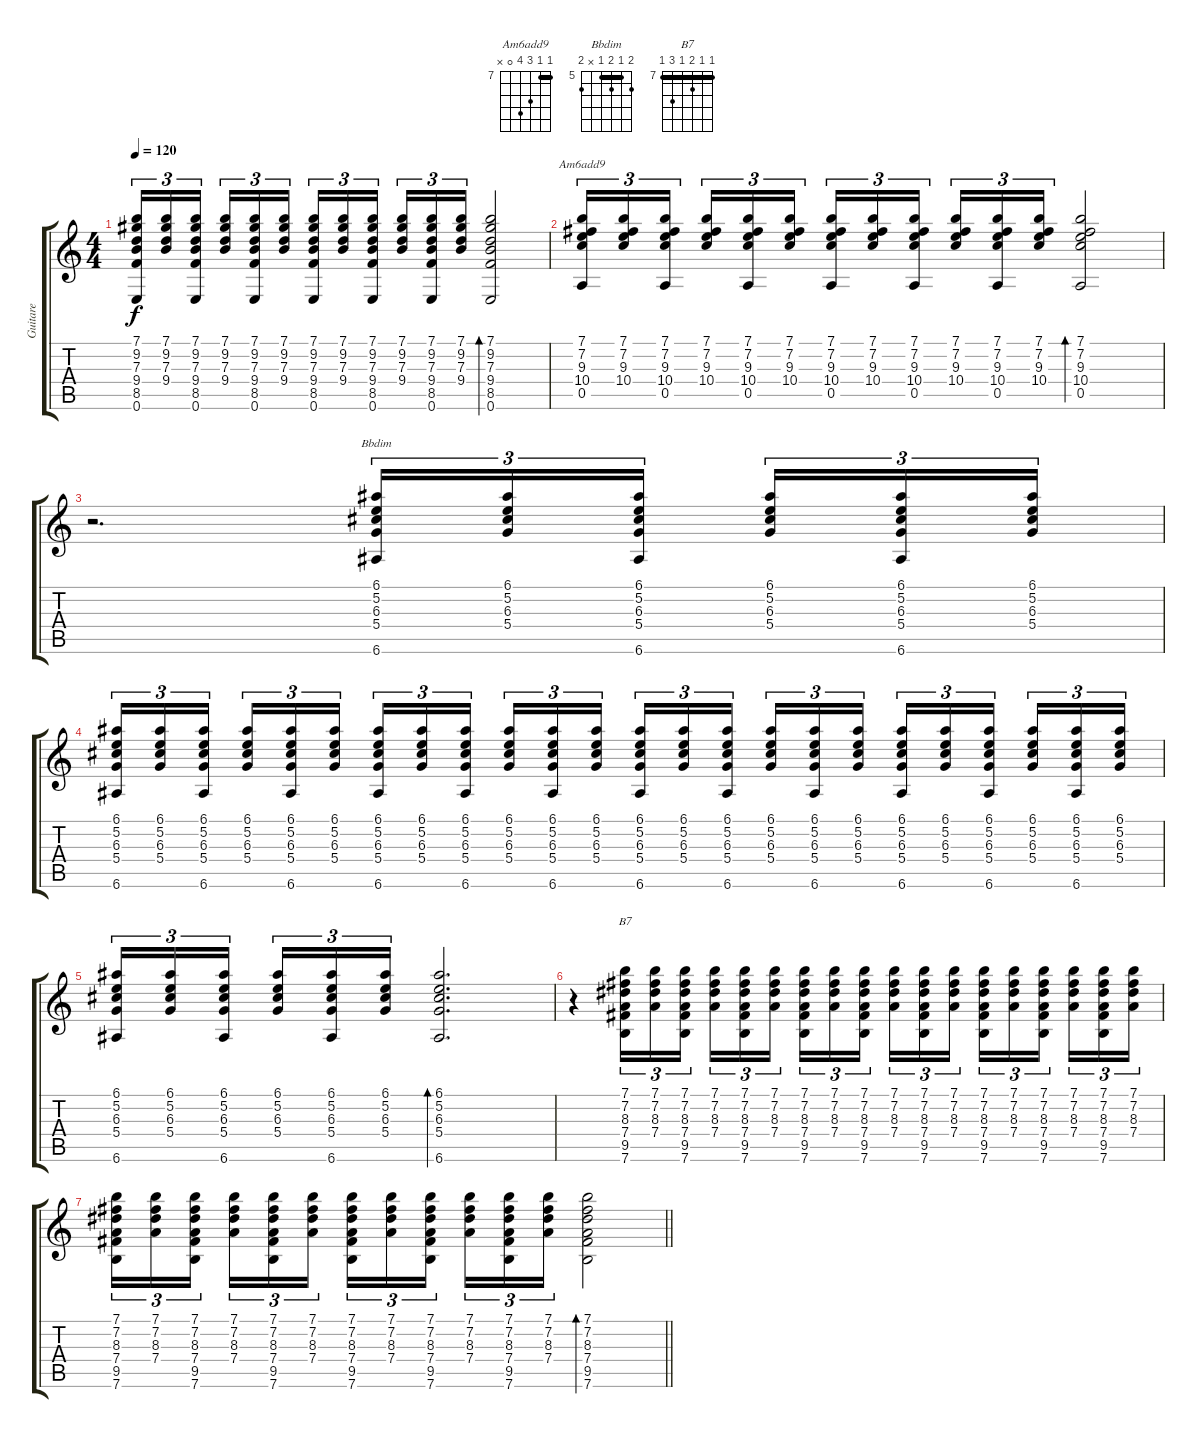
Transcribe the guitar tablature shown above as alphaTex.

\track ("Guitare" "Guitare") {instrument acousticguitarsteel}
\staff {score tabs}
\tuning (E4 B3 G3 D3 A2 E2) {hide}
\chord ("Am6add9" 7 7 9 10 0 x) {firstfret 7 barre 7}
\chord ("Bbdim" 6 5 6 5 x 6) {firstfret 5 barre 5}
\chord ("B7" 7 7 8 7 9 7) {firstfret 7 barre 7}
\ts (4 4)
\tempo 120
\clef g2
\ks c
(7.1 9.2 7.3 9.4 8.5 0.6).16{tu (3 2) dy f} (7.1 9.2 7.3 9.4).16{tu (3 2)} (7.1 9.2 7.3 9.4 8.5 0.6).16{tu (3 2) beam splitsecondary} (7.1 9.2 7.3 9.4).16{tu (3 2)} (7.1 9.2 7.3 9.4 8.5 0.6).16{tu (3 2)} (7.1 9.2 7.3 9.4).16{tu (3 2)} (7.1 9.2 7.3 9.4 8.5 0.6).16{tu (3 2)} (7.1 9.2 7.3 9.4).16{tu (3 2)} (7.1 9.2 7.3 9.4 8.5 0.6).16{tu (3 2) beam splitsecondary} (7.1 9.2 7.3 9.4).16{tu (3 2)} (7.1 9.2 7.3 9.4 8.5 0.6).16{tu (3 2)} (7.1 9.2 7.3 9.4).16{tu (3 2)} (7.1 9.2 7.3 9.4 8.5 0.6).2{bd 480} |
(7.1 7.2 9.3 10.4 0.5).16{tu (3 2) ch "Am6add9"} (7.1 7.2 9.3 10.4).16{tu (3 2)} (7.1 7.2 9.3 10.4 0.5).16{tu (3 2) beam splitsecondary} (7.1 7.2 9.3 10.4).16{tu (3 2)} (7.1 7.2 9.3 10.4 0.5).16{tu (3 2)} (7.1 7.2 9.3 10.4).16{tu (3 2)} (7.1 7.2 9.3 10.4 0.5).16{tu (3 2)} (7.1 7.2 9.3 10.4).16{tu (3 2)} (7.1 7.2 9.3 10.4 0.5).16{tu (3 2) beam splitsecondary} (7.1 7.2 9.3 10.4).16{tu (3 2)} (7.1 7.2 9.3 10.4 0.5).16{tu (3 2)} (7.1 7.2 9.3 10.4).16{tu (3 2)} (7.1 7.2 9.3 10.4 0.5).2{bd 480} |
r.2{d} (6.1 5.2 6.3 5.4 6.6).16{tu (3 2) ch "Bbdim"} (6.1 5.2 6.3 5.4).16{tu (3 2)} (6.1 5.2 6.3 5.4 6.6).16{tu (3 2) beam splitsecondary} (6.1 5.2 6.3 5.4).16{tu (3 2)} (6.1 5.2 6.3 5.4 6.6).16{tu (3 2)} (6.1 5.2 6.3 5.4).16{tu (3 2)} |
(6.1 5.2 6.3 5.4 6.6).16{tu (3 2)} (6.1 5.2 6.3 5.4).16{tu (3 2)} (6.1 5.2 6.3 5.4 6.6).16{tu (3 2) beam splitsecondary} (6.1 5.2 6.3 5.4).16{tu (3 2)} (6.1 5.2 6.3 5.4 6.6).16{tu (3 2)} (6.1 5.2 6.3 5.4).16{tu (3 2)} (6.1 5.2 6.3 5.4 6.6).16{tu (3 2)} (6.1 5.2 6.3 5.4).16{tu (3 2)} (6.1 5.2 6.3 5.4 6.6).16{tu (3 2) beam splitsecondary} (6.1 5.2 6.3 5.4).16{tu (3 2)} (6.1 5.2 6.3 5.4 6.6).16{tu (3 2)} (6.1 5.2 6.3 5.4).16{tu (3 2)} (6.1 5.2 6.3 5.4 6.6).16{tu (3 2)} (6.1 5.2 6.3 5.4).16{tu (3 2)} (6.1 5.2 6.3 5.4 6.6).16{tu (3 2) beam splitsecondary} (6.1 5.2 6.3 5.4).16{tu (3 2)} (6.1 5.2 6.3 5.4 6.6).16{tu (3 2)} (6.1 5.2 6.3 5.4).16{tu (3 2)} (6.1 5.2 6.3 5.4 6.6).16{tu (3 2)} (6.1 5.2 6.3 5.4).16{tu (3 2)} (6.1 5.2 6.3 5.4 6.6).16{tu (3 2) beam splitsecondary} (6.1 5.2 6.3 5.4).16{tu (3 2)} (6.1 5.2 6.3 5.4 6.6).16{tu (3 2)} (6.1 5.2 6.3 5.4).16{tu (3 2)} |
(6.1 5.2 6.3 5.4 6.6).16{tu (3 2)} (6.1 5.2 6.3 5.4).16{tu (3 2)} (6.1 5.2 6.3 5.4 6.6).16{tu (3 2) beam splitsecondary} (6.1 5.2 6.3 5.4).16{tu (3 2)} (6.1 5.2 6.3 5.4 6.6).16{tu (3 2)} (6.1 5.2 6.3 5.4).16{tu (3 2)} (6.1 5.2 6.3 5.4 6.6).2{d bd 480} |
r.4 (7.1 7.2 8.3 7.4 9.5 7.6).16{tu (3 2) ch "B7"} (7.1 7.2 8.3 7.4).16{tu (3 2)} (7.1 7.2 8.3 7.4 9.5 7.6).16{tu (3 2) beam splitsecondary} (7.1 7.2 8.3 7.4).16{tu (3 2)} (7.1 7.2 8.3 7.4 9.5 7.6).16{tu (3 2)} (7.1 7.2 8.3 7.4).16{tu (3 2)} (7.1 7.2 8.3 7.4 9.5 7.6).16{tu (3 2)} (7.1 7.2 8.3 7.4).16{tu (3 2)} (7.1 7.2 8.3 7.4 9.5 7.6).16{tu (3 2) beam splitsecondary} (7.1 7.2 8.3 7.4).16{tu (3 2)} (7.1 7.2 8.3 7.4 9.5 7.6).16{tu (3 2)} (7.1 7.2 8.3 7.4).16{tu (3 2)} (7.1 7.2 8.3 7.4 9.5 7.6).16{tu (3 2)} (7.1 7.2 8.3 7.4).16{tu (3 2)} (7.1 7.2 8.3 7.4 9.5 7.6).16{tu (3 2) beam splitsecondary} (7.1 7.2 8.3 7.4).16{tu (3 2)} (7.1 7.2 8.3 7.4 9.5 7.6).16{tu (3 2)} (7.1 7.2 8.3 7.4).16{tu (3 2)} |
\barLineRight lightlight
(7.1 7.2 8.3 7.4 9.5 7.6).16{tu (3 2)} (7.1 7.2 8.3 7.4).16{tu (3 2)} (7.1 7.2 8.3 7.4 9.5 7.6).16{tu (3 2) beam splitsecondary} (7.1 7.2 8.3 7.4).16{tu (3 2)} (7.1 7.2 8.3 7.4 9.5 7.6).16{tu (3 2)} (7.1 7.2 8.3 7.4).16{tu (3 2)} (7.1 7.2 8.3 7.4 9.5 7.6).16{tu (3 2)} (7.1 7.2 8.3 7.4).16{tu (3 2)} (7.1 7.2 8.3 7.4 9.5 7.6).16{tu (3 2) beam splitsecondary} (7.1 7.2 8.3 7.4).16{tu (3 2)} (7.1 7.2 8.3 7.4 9.5 7.6).16{tu (3 2)} (7.1 7.2 8.3 7.4).16{tu (3 2)} (7.1 7.2 8.3 7.4 9.5 7.6).2{bd 480}
